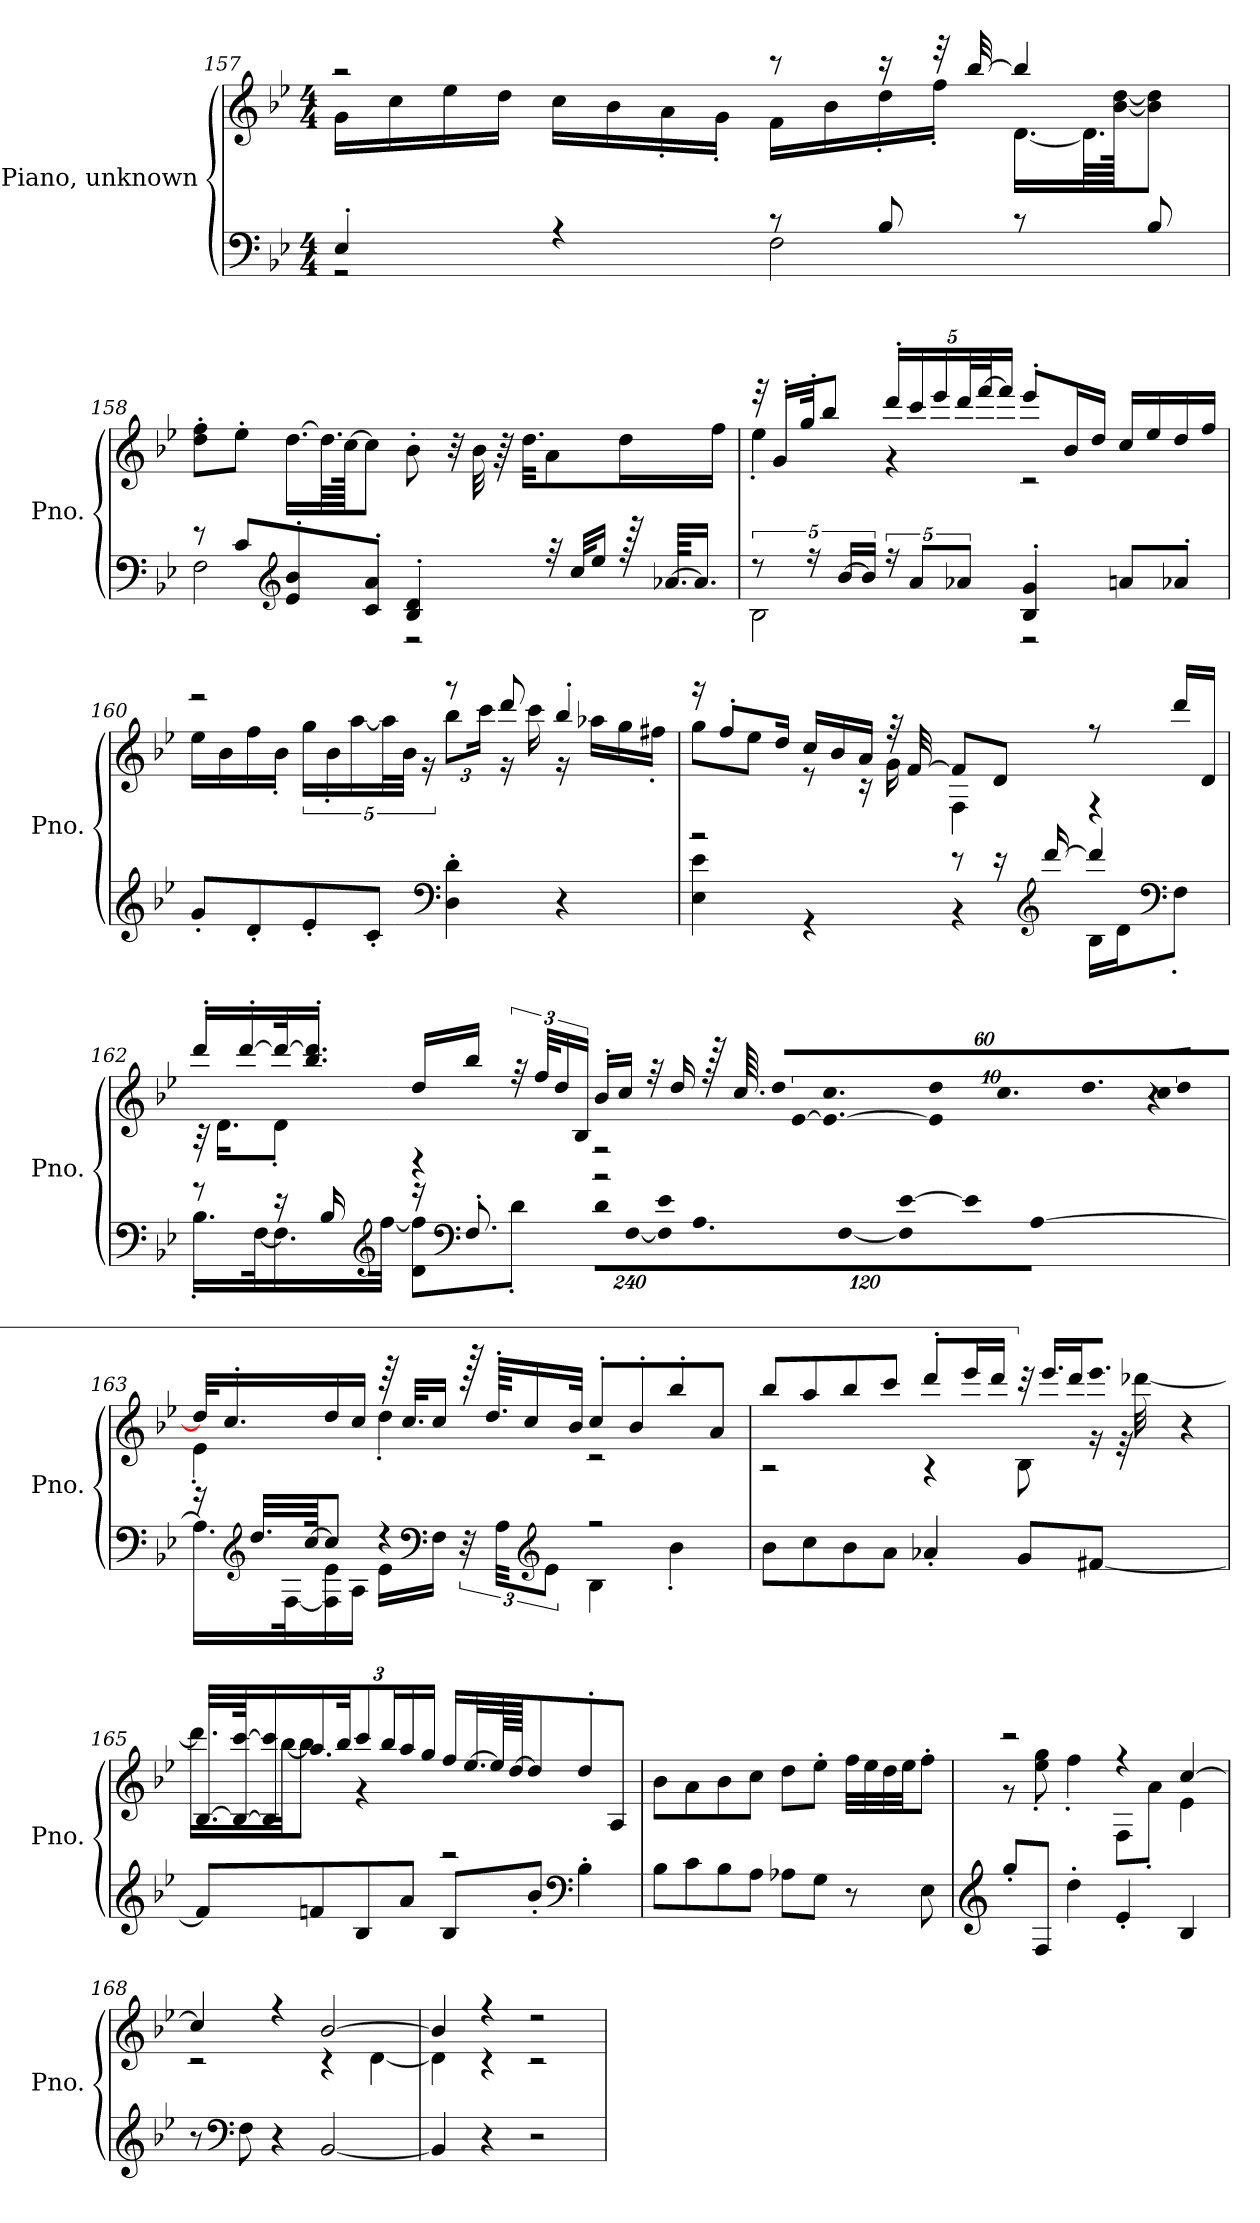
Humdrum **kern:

**kern	**kern
*part1	*part1
*staff2	*staff1
*I"Piano, unknown	*
*I'Pno.	*
*clefF4	*clefG2
*k[b-e-]	*k[b-e-]
*M4/4	*M4/4
=157	=157
*^	*^
4E-'/	2r	2r	16g\LL
.	.	.	16cc\
.	.	.	16ee-\
.	.	.	16dd\JJ
4r	.	.	16cc\LL
.	.	.	16b-\
.	.	.	16a'\
.	.	.	16g'\JJ
8r	2F\	8r	16f\LL
.	.	.	16b-\
8B-/	.	16r	16dd'\
.	.	32r	16ff'\JJ
.	.	[32bb-/	.
8r	.	4bb-/]	[16.d\LL
.	.	.	64.d\LL]
.	.	.	[128b-\ [128dd\JJJK
8B-/	.	.	8b-\] 8dd\]J
*	*	*v	*v
!!LO:LB:g=z
=158	=158	=158
8r	2F\	8dd\' 8ff\'L
8c/L	.	8ee-'\J
*clefG2	*	*
8e-/' 8b-/'	.	[16.dd\LL
.	.	64.dd\LL]
.	.	[128cc\JJJK
8c/' 8a/'J	.	8cc\J]
4B-/' 4d/'	2r	8b-'\
.	.	32r
.	.	32b-\
.	.	64r
.	.	32.dd\KKL
32r	.	8a\
32cc/KLL	.	.
16ee-/JJ	.	.
128r	.	16dd\L
[64.a-X/KKLL	.	.
16.a-/JJ]	.	.
.	.	16ff\JJ
=159	=159	=159
*	*	*^
10r	2B-\	32r	4ee-'\
.	.	16g'/LL	.
.	.	32gg'/JK	.
20r	.	.	.
.	.	8bb-/J	.
[20b-/LL	.	.	.
20b-/JJ]	.	.	.
*	*	*Xbrackettup	*
20r	.	20ddd'/LL	4r
10a/L	.	20ccc/	.
.	.	20eee-/	.
10a-X/J	.	40ddd/L	.
.	.	[40fff/J	.
.	.	20fff/JJ]	.
4B-/' 4g/'	2r	8eee-'/L	2r
.	.	16b-/L	.
.	.	16dd/JJ	.
8an/L	.	16cc/LL	.
.	.	16ee-/	.
8a-X'/J	.	16dd/	.
.	.	16ff/JJ	.
*v	*v	*	*
!!LO:LB:g=z	!!
=160	=160	=160
8g'/L	2r	16ee-\LL
.	.	16b-\
8d'/	.	16ff\
.	.	16b-'\JJ
*	*	*brackettup
8e-'/	.	20gg\LL
.	.	20b-'\
.	.	[20aa\
8c'/J	.	.
.	.	40aa\L]
.	.	40b-\JJJ
.	.	20r
*clefF4	*	*
*	*	*Xbrackettup
4D\' 4d\'	8r	12bb-\L
.	.	24ccc\Jk
.	8ddd/	16r
.	.	16ccc\
4r	4bb-'/	16r
.	.	16aa-X\LL
.	.	16gg\
.	.	16ff#X'\JJ
=161	=161	=161
*^	*	*
2r	4E-\ 4e-\	16r	8gg\L
.	.	8ff'/L	.
.	.	.	8ee-\J
.	.	16dd/Jk	.
.	4r	16cc/LL	8r
.	.	16b-/	.
.	.	16a/JJ	16r
.	.	32r	16g\
.	.	[32f/	.
8r	4r	8f/L]	4F\
16r	.	8d/J	.
*clefG2	*	*	*
[16ddd/	.	.	.
4ddd/]	16B-\LL	8r	4r
.	16d\J	.	.
*clefF4	*	*	*
.	8F'\J	16ddd/LL	.
.	.	16d/JJ	.
!!LO:LB:g=z	!!
=162	=162	=162	=162
8r	16.B-'\LL	16ddd'/LL	32r
.	.	.	16.d\KL
.	.	[16ddd'/	.
.	[32F\K	.	.
16r	16.F\]	32ddd/K_	8d'\J
.	.	16.bb-/' 16.ddd/]'JJ	.
16B-/	.	.	.
*clefG2	*	*	*
.	[32ff\JJk	.	.
16r	8d\ 8ff\]L	16dd/LL	4r
*clefF4	*	*	*
8.F'/	.	16bb-/JJ	.
*	*	*brackettup	*
.	8d'\J	48r	.
.	.	48ff/KLL	.
.	.	24dd/	.
.	.	24B-/JJ	.
*	*Xbrackettup	*	*
!	!LO:N:vis=16	!	!
2r	1920%137d\LL	16b-'/LL	2r
.	.	16cc/JJ	.
!	!LO:N:vis=16	!	!
.	[1920%137F\	.	.
.	.	32r	.
!	!LO:N:vis=16	!	!
.	1920%137F\] 1920%137e-\	.	.
.	.	16dd/	.
!	!LO:N:vis=16.	!	!
.	960%103A\	.	.
.	.	128r	.
.	.	64.cc/	.
!	!	!LO:N:vis=32	!
.	.	1920%53dd/LLL	.
!	!	!LO:N:vis=64	!
.	.	[640%9e-/K	.
.	.	36.e-/_ 36.cc/	.
!	!LO:N:vis=32	!	!
.	[640%23F\K	.	.
!	!	!LO:N:vis=32	!
.	.	1920%53e-/] 1920%53dd/	.
!	!LO:N:vis=16	!	!
.	1920%137F\] [1920%137e-\	.	.
.	.	36.cc/	.
.	.	36.dd/JJJ	.
!	!LO:N:vis=32	!	!
.	640%23e-\L]	.	.
!	!	!LO:N:vis=64	!
.	.	640%9r	.
!	!	!LO:N:vis=64	!
.	.	640%9cc/KLLL	.
!	!LO:N:vis=32	!	!
.	[640%23A\JJJ	.	.
!	!	!LO:N:vis=32	!
.	.	[1920%53dd/JJJ	.
1920ryy	.	1920ryy	1920ryy
!!LO:LB:g=z	!!
=163	=163	=163	=163
16r	16.A\LL]	32dd/KLL]	4e-'\
.	.	16.cc'/	.
*clefG2	*	*	*
32.dd/LLL	.	.	.
.	[32F\K	.	.
[64cc/JJK	.	.	.
8cc/J]	16F\] 16e-\	16dd/	.
.	16A\JJ	16cc/JJ	.
4r	16e-\LL	64r	4dd'\
.	.	32.cc/KLL	.
*clefF4	*	*	*
.	16F\JJ	16cc/JJ	.
*	*brackettup	*	*
.	48r	128r	.
.	.	64.dd'/KKLL	.
.	48A\KKL	.	.
.	.	16cc/	.
*clefG2	*	*	*
.	12e-\J	.	.
.	.	32b-/JJk	.
2r	4B-\	8cc'/L	2r
.	.	8b-'/	.
.	4b-'\	8bb-'/	.
.	.	8a/J	.
*v	*v	*	*
=164	=164	=164
8b-\L	8bb-/L	2r
8cc\	8aa/	.
8b-\	8bb-/	.
8a\J	8ccc/J	.
4a-X'/	8ddd'/L	4r
.	16eee-/L	.
.	16ddd/JJ	.
8g/L	48r	8B-\
.	24.eee-/LL	.
.	24ddd/	.
[8f#X/J	16.eee-/JJ	16r
.	.	32r
.	32r	[32ddd-X\
!!LO:PB:g=z	!!
=165	=165	=165
8f#/L]	[32.B-/LLL	16.ddd-\LL]
.	64B-/_ [64ccc/JK	.
.	16B-/] 16ccc/]	.
.	.	[32bb-\JK
8fn/	16.aa/	8bb-\J]
.	32bb-/JK	.
*	*Xbrackettup	*
8B-/	12ccc/	4r
.	24bb-/L	.
8a/J	16aa/	.
.	16gg/JJ	.
8B-/L	16ff/LL	2r
.	[32.ee-/L	.
.	128ee-/LL]	.
.	[128dd/JJJJ	.
8b-'/J	8dd/]	.
*clefF4	*	*
4B-'\	8dd'/	.
.	8A/J	.
*	*v	*v
=166	=166
8B-\L	8b-\L
8c\	8a\
8B-\	8b-\
8A\J	8cc\J
8A-X\L	8dd\L
8G\J	8ee-'\J
8r	32ff\LLL
.	32ee-\
.	32dd\
.	32ee-\JJ
8E-\	8ff'\J
!!LO:LB:g=z
=167	=167
*clefG2	*
*	*^
8gg'/L	2r	8r
8F/J	.	8ee-\' 8gg\'
4dd'\	.	4ff'\
4e-'/	4r	8F\L
.	.	8a'\J
4B-/	[4cc/	4e-\
=168	=168	=168
8r	4cc/]	2r
*clefF4	*	*
8F\	.	.
4r	4r	.
[2BB-/	[2b-/	4r
.	.	[4d\
=169	=169	=169
4BB-/]	4b-/]	4d\]
4r	4r	4r
2r	2r	2r
*	*v	*v
=	=
*-	*-
